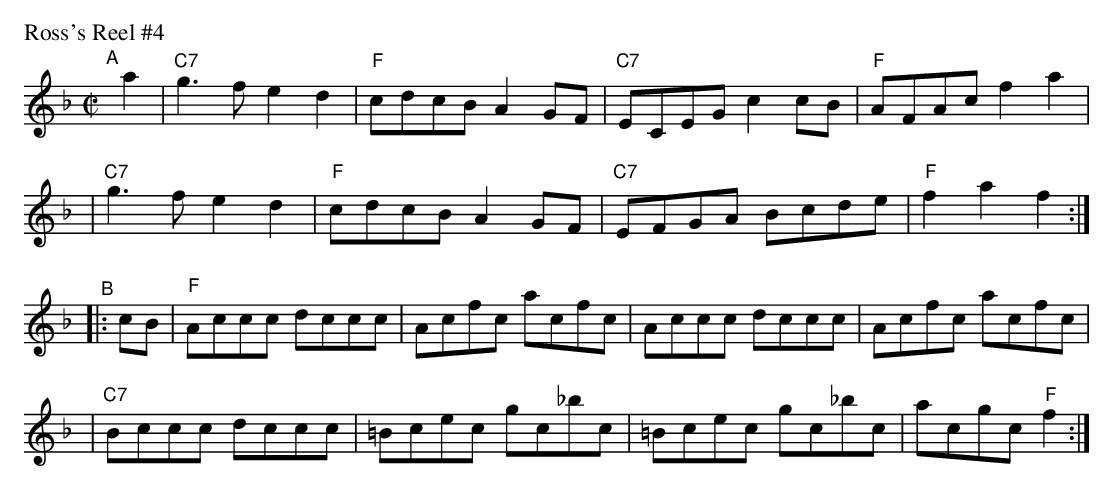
X:1
P: Ross's Reel #4
M: C|
L: 1/8
K: F
"^A"[|]\
   a2 | "C7"g3f e2d2 | "F"cdcB A2GF| "C7"ECEG c2cB | "F"AFAc f2a2 |
      | "C7"g3f e2d2 | "F"cdcB A2GF| "C7"EFGA Bcde | "F"f2a2 f2 :|
"^B"\
|: cB |  "F"Accc dccc |  Acfc acfc  |  Accc dccc  | Acfc acfc |
      | "C7"Bccc dccc | =Bcec gc_bc | =Bcec gc_bc | acgc "F"f2 :|
